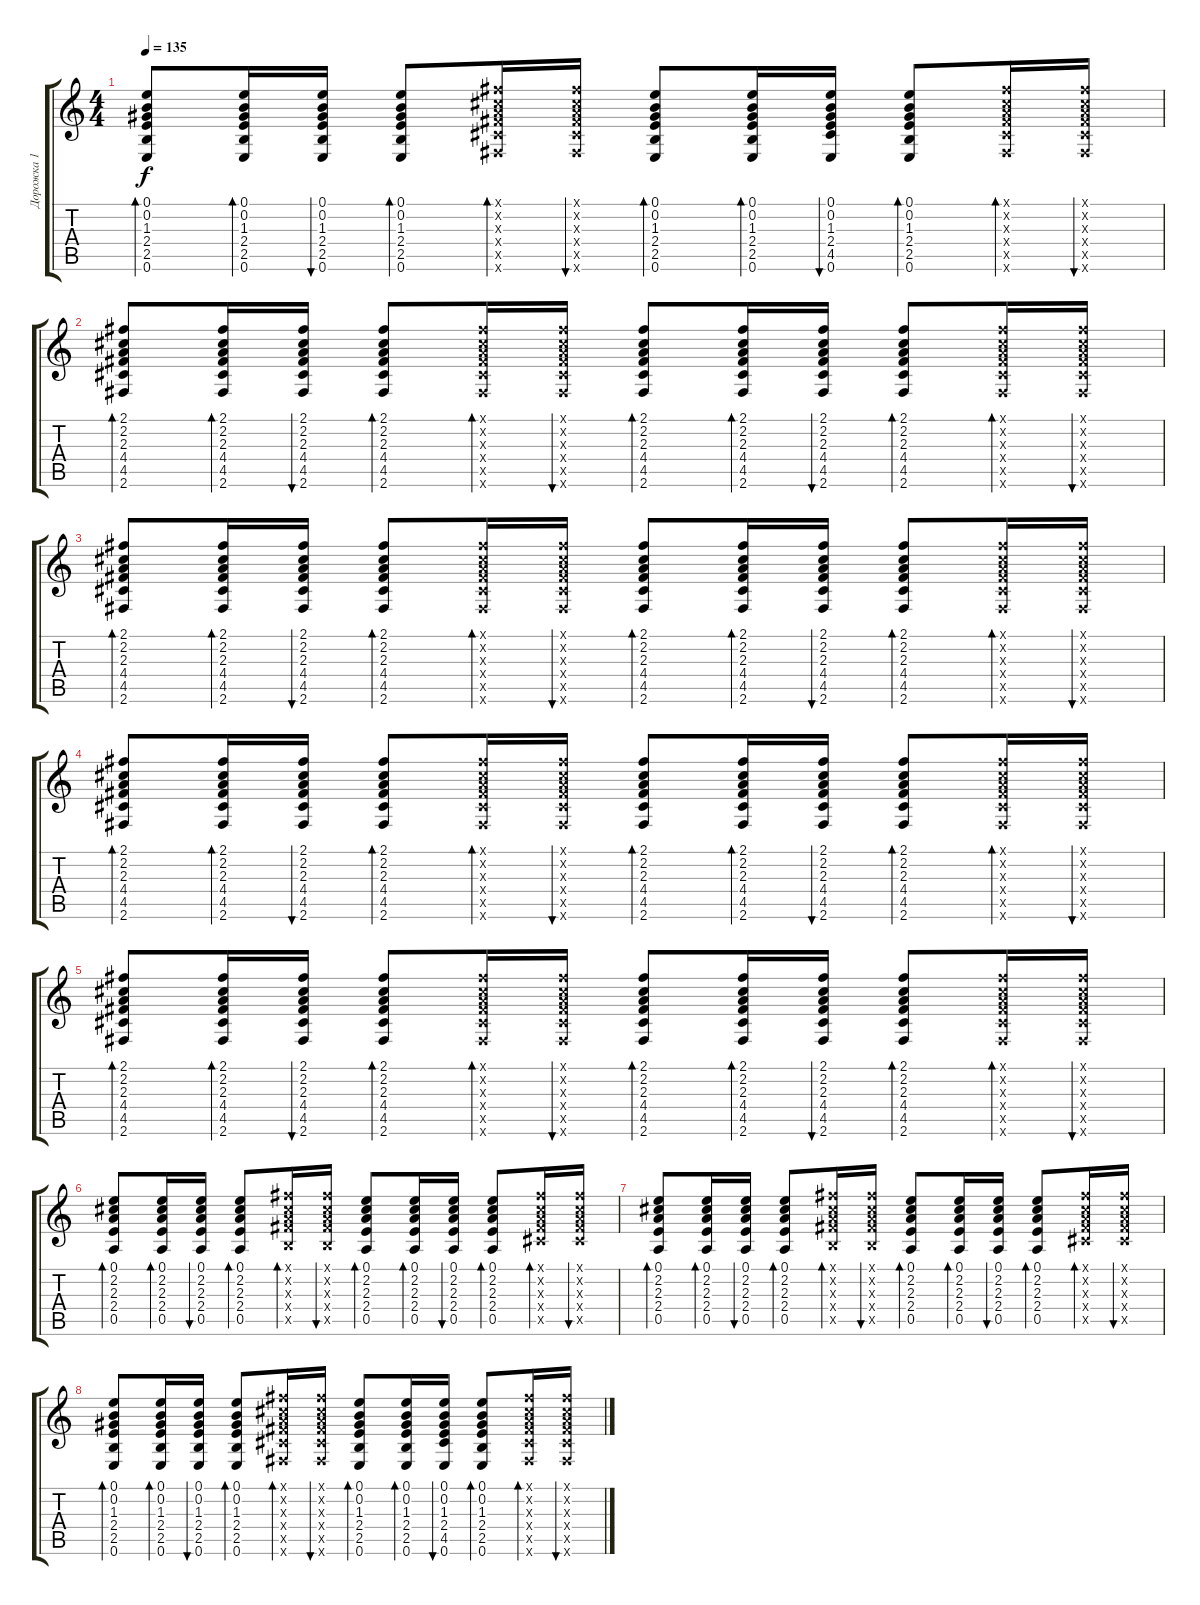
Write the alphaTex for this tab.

\track ("Дорожка 1" "Дорожка 1") {instrument acousticguitarsteel}
\staff {score tabs}
\tuning (E4 B3 G3 D3 A2 E2) {hide}
\ts (4 4)
\tempo 135
\clef g2
\ks c
(0.1 0.2 1.3 2.4 2.5 0.6).8{bd 60 dy f} (0.1 0.2 1.3 2.4 2.5 0.6).16{bd 60} (0.1 0.2 1.3 2.4 2.5 0.6).16{bu 60} (0.1 0.2 1.3 2.4 2.5 0.6).8{bd 60} (2.1{x} 2.2{x} 2.3{x} 4.4{x} 4.5{x} 2.6{x}).16{bd 60} (2.1{x} 2.2{x} 2.3{x} 4.4{x} 4.5{x} 2.6{x}).16{bu 60} (0.1 0.2 1.3 2.4 2.5 0.6).8{bd 60} (0.1 0.2 1.3 2.4 2.5 0.6).16{bd 60} (0.1 0.2 1.3 2.4 4.5 0.6).16{bu 60} (0.1 0.2 1.3 2.4 2.5 0.6).8{bd 60} (2.1{x} 2.2{x} 2.3{x} 4.4{x} 4.5{x} 2.6{x}).16{bd 60} (2.1{x} 2.2{x} 2.3{x} 4.4{x} 4.5{x} 2.6{x}).16{bu 60} |
(2.1 2.2 2.3 4.4 4.5 2.6).8{bd 60} (2.1 2.2 2.3 4.4 4.5 2.6).16{bd 60} (2.1 2.2 2.3 4.4 4.5 2.6).16{bu 60} (2.1 2.2 2.3 4.4 4.5 2.6).8{bd 60} (2.1{x} 2.2{x} 2.3{x} 4.4{x} 4.5{x} 2.6{x}).16{bd 60} (2.1{x} 2.2{x} 2.3{x} 4.4{x} 4.5{x} 2.6{x}).16{bu 60} (2.1 2.2 2.3 4.4 4.5 2.6).8{bd 60} (2.1 2.2 2.3 4.4 4.5 2.6).16{bd 60} (2.1 2.2 2.3 4.4 4.5 2.6).16{bu 60} (2.1 2.2 2.3 4.4 4.5 2.6).8{bd 60} (2.1{x} 2.2{x} 2.3{x} 4.4{x} 4.5{x} 2.6{x}).16{bd 60} (2.1{x} 2.2{x} 2.3{x} 4.4{x} 4.5{x} 2.6{x}).16{bu 60} |
(2.1 2.2 2.3 4.4 4.5 2.6).8{bd 60} (2.1 2.2 2.3 4.4 4.5 2.6).16{bd 60} (2.1 2.2 2.3 4.4 4.5 2.6).16{bu 60} (2.1 2.2 2.3 4.4 4.5 2.6).8{bd 60} (2.1{x} 2.2{x} 2.3{x} 4.4{x} 4.5{x} 2.6{x}).16{bd 60} (2.1{x} 2.2{x} 2.3{x} 4.4{x} 4.5{x} 2.6{x}).16{bu 60} (2.1 2.2 2.3 4.4 4.5 2.6).8{bd 60} (2.1 2.2 2.3 4.4 4.5 2.6).16{bd 60} (2.1 2.2 2.3 4.4 4.5 2.6).16{bu 60} (2.1 2.2 2.3 4.4 4.5 2.6).8{bd 60} (2.1{x} 2.2{x} 2.3{x} 4.4{x} 4.5{x} 2.6{x}).16{bd 60} (2.1{x} 2.2{x} 2.3{x} 4.4{x} 4.5{x} 2.6{x}).16{bu 60} |
(2.1 2.2 2.3 4.4 4.5 2.6).8{bd 60} (2.1 2.2 2.3 4.4 4.5 2.6).16{bd 60} (2.1 2.2 2.3 4.4 4.5 2.6).16{bu 60} (2.1 2.2 2.3 4.4 4.5 2.6).8{bd 60} (2.1{x} 2.2{x} 2.3{x} 4.4{x} 4.5{x} 2.6{x}).16{bd 60} (2.1{x} 2.2{x} 2.3{x} 4.4{x} 4.5{x} 2.6{x}).16{bu 60} (2.1 2.2 2.3 4.4 4.5 2.6).8{bd 60} (2.1 2.2 2.3 4.4 4.5 2.6).16{bd 60} (2.1 2.2 2.3 4.4 4.5 2.6).16{bu 60} (2.1 2.2 2.3 4.4 4.5 2.6).8{bd 60} (2.1{x} 2.2{x} 2.3{x} 4.4{x} 4.5{x} 2.6{x}).16{bd 60} (2.1{x} 2.2{x} 2.3{x} 4.4{x} 4.5{x} 2.6{x}).16{bu 60} |
(2.1 2.2 2.3 4.4 4.5 2.6).8{bd 60} (2.1 2.2 2.3 4.4 4.5 2.6).16{bd 60} (2.1 2.2 2.3 4.4 4.5 2.6).16{bu 60} (2.1 2.2 2.3 4.4 4.5 2.6).8{bd 60} (2.1{x} 2.2{x} 2.3{x} 4.4{x} 4.5{x} 2.6{x}).16{bd 60} (2.1{x} 2.2{x} 2.3{x} 4.4{x} 4.5{x} 2.6{x}).16{bu 60} (2.1 2.2 2.3 4.4 4.5 2.6).8{bd 60} (2.1 2.2 2.3 4.4 4.5 2.6).16{bd 60} (2.1 2.2 2.3 4.4 4.5 2.6).16{bu 60} (2.1 2.2 2.3 4.4 4.5 2.6).8{bd 60} (2.1{x} 2.2{x} 2.3{x} 4.4{x} 4.5{x} 2.6{x}).16{bd 60} (2.1{x} 2.2{x} 2.3{x} 4.4{x} 4.5{x} 2.6{x}).16{bu 60} |
(0.1 2.2 2.3 2.4 0.5).8{bd 60} (0.1 2.2 2.3 2.4 0.5).16{bd 60} (0.1 2.2 2.3 2.4 0.5).16{bu 60} (0.1 2.2 2.3 2.4 0.5).8{bd 60} (2.1{x} 2.2{x} 2.3{x} 4.4{x} 2.5{x}).16{bd 60} (2.1{x} 2.2{x} 2.3{x} 4.4{x} 2.5{x}).16{bu 60} (0.1 2.2 2.3 2.4 0.5).8{bd 60} (0.1 2.2 2.3 2.4 0.5).16{bd 60} (0.1 2.2 2.3 2.4 0.5).16{bu 60} (0.1 2.2 2.3 2.4 0.5).8{bd 60} (2.1{x} 2.2{x} 2.3{x} 4.4{x} 4.5{x}).16{bd 60} (2.1{x} 2.2{x} 2.3{x} 4.4{x} 4.5{x}).16{bu 60} |
(0.1 2.2 2.3 2.4 0.5).8{bd 60} (0.1 2.2 2.3 2.4 0.5).16{bd 60} (0.1 2.2 2.3 2.4 0.5).16{bu 60} (0.1 2.2 2.3 2.4 0.5).8{bd 60} (2.1{x} 2.2{x} 2.3{x} 4.4{x} 2.5{x}).16{bd 60} (2.1{x} 2.2{x} 2.3{x} 4.4{x} 2.5{x}).16{bu 60} (0.1 2.2 2.3 2.4 0.5).8{bd 60} (0.1 2.2 2.3 2.4 0.5).16{bd 60} (0.1 2.2 2.3 2.4 0.5).16{bu 60} (0.1 2.2 2.3 2.4 0.5).8{bd 60} (2.1{x} 2.2{x} 2.3{x} 4.4{x} 4.5{x}).16{bd 60} (2.1{x} 2.2{x} 2.3{x} 4.4{x} 4.5{x}).16{bu 60} |
(0.1 0.2 1.3 2.4 2.5 0.6).8{bd 60} (0.1 0.2 1.3 2.4 2.5 0.6).16{bd 60} (0.1 0.2 1.3 2.4 2.5 0.6).16{bu 60} (0.1 0.2 1.3 2.4 2.5 0.6).8{bd 60} (2.1{x} 2.2{x} 2.3{x} 4.4{x} 4.5{x} 2.6{x}).16{bd 60} (2.1{x} 2.2{x} 2.3{x} 4.4{x} 4.5{x} 2.6{x}).16{bu 60} (0.1 0.2 1.3 2.4 2.5 0.6).8{bd 60} (0.1 0.2 1.3 2.4 2.5 0.6).16{bd 60} (0.1 0.2 1.3 2.4 4.5 0.6).16{bu 60} (0.1 0.2 1.3 2.4 2.5 0.6).8{bd 60} (2.1{x} 2.2{x} 2.3{x} 4.4{x} 4.5{x} 2.6{x}).16{bd 60} (2.1{x} 2.2{x} 2.3{x} 4.4{x} 4.5{x} 2.6{x}).16{bu 60}
